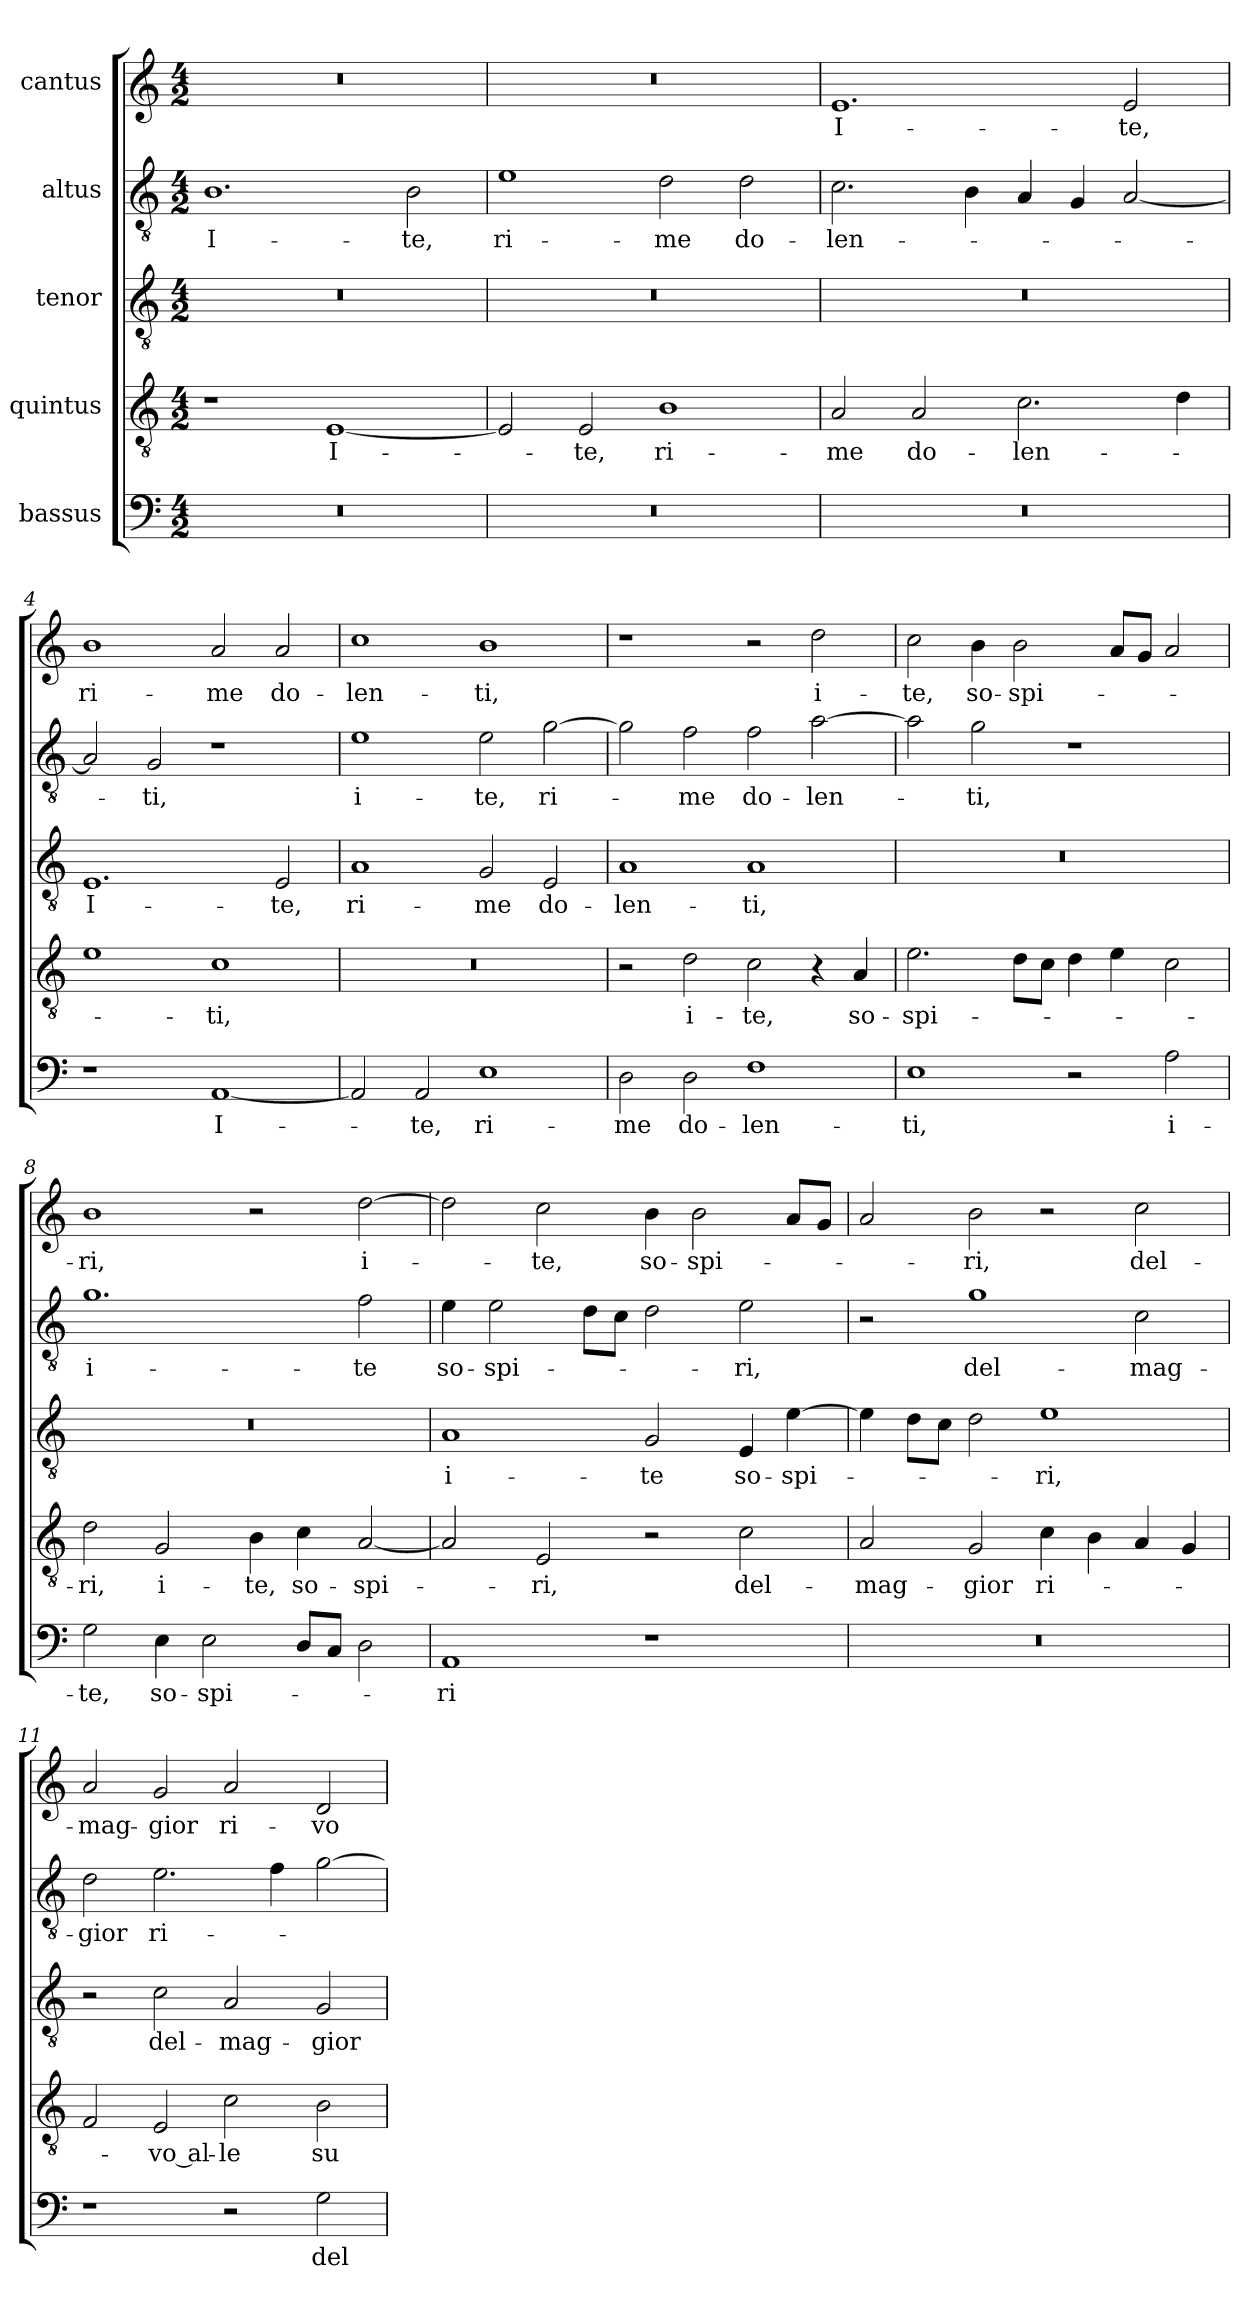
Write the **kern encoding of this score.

**kern	**text	**kern	**text	**kern	**text	**kern	**text	**kern	**text
*part5	*part5	*part4	*part4	*part3	*part3	*part2	*part2	*part1	*part1
*staff5	*staff5	*staff4	*staff4	*staff3	*staff3	*staff2	*staff2	*staff1	*staff1
*I"bassus	*	*I"quintus	*	*I"tenor	*	*I"altus	*	*I"cantus	*
*clefF4	*	*clefGv2	*	*clefGv2	*	*clefGv2	*	*clefG2	*
*k[]	*	*k[]	*	*k[]	*	*k[]	*	*k[]	*
*M4/2	*	*M4/2	*	*M4/2	*	*M4/2	*	*M4/2	*
=1	=1	=1	=1	=1	=1	=1	=1	=1	=1
0r	.	1r	.	0r	.	1.B\	I-	0r	.
.	.	[1E/	I-	.	.	.	.	.	.
.	.	.	.	.	.	2B\	-te,	.	.
=2	=2	=2	=2	=2	=2	=2	=2	=2	=2
0r	.	2E/]	.	0r	.	1e\	ri-	0r	.
.	.	2E/	-te,	.	.	.	.	.	.
.	.	1B\	ri-	.	.	2d\	-me	.	.
.	.	.	.	.	.	2d\	do-	.	.
=3	=3	=3	=3	=3	=3	=3	=3	=3	=3
0r	.	2A/	-me	0r	.	2.c\	-len-	1.e/	I-
.	.	2A/	do-	.	.	.	.	.	.
.	.	.	.	.	.	4B\	.	.	.
.	.	2.c\	-len-	.	.	4A/	.	.	.
.	.	.	.	.	.	4G/	.	.	.
.	.	.	.	.	.	[2A/	.	2e/	-te,
.	.	4d\	.	.	.	.	.	.	.
=4	=4	=4	=4	=4	=4	=4	=4	=4	=4
1r	.	1e\	.	1.E/	I-	2A/]	.	1b\	ri-
.	.	.	.	.	.	2G/	-ti,	.	.
[1AA/	I-	1c\	-ti,	.	.	1r	.	2a/	-me
.	.	.	.	2E/	-te,	.	.	2a/	do-
=5	=5	=5	=5	=5	=5	=5	=5	=5	=5
2AA/]	.	0r	.	1A/	ri-	1e\	i-	1cc\	-len-
2AA/	-te,	.	.	.	.	.	.	.	.
1E\	ri-	.	.	2G/	-me	2e\	-te,	1b\	-ti,
.	.	.	.	2E/	do-	[2g\	ri-	.	.
=6	=6	=6	=6	=6	=6	=6	=6	=6	=6
2D\	-me	2r	.	1A/	-len-	2g\]	.	1r	.
2D\	do-	2d\	i-	.	.	2f\	-me	.	.
1F\	-len-	2c\	-te,	1A/	-ti,	2f\	do-	2r	.
.	.	4r	.	.	.	[2a\	-len-	2dd\	i-
.	.	4A/	so-	.	.	.	.	.	.
=7	=7	=7	=7	=7	=7	=7	=7	=7	=7
1E\	-ti,	2.e\	-spi-	0r	.	2a\]	.	2cc\	-te,
.	.	.	.	.	.	2g\	-ti,	4b\	so-
.	.	8d\L	.	.	.	.	.	2b\	-spi-
.	.	8c\J	.	.	.	.	.	.	.
2r	.	4d\	.	.	.	1r	.	.	.
.	.	4e\	.	.	.	.	.	8a/L	.
.	.	.	.	.	.	.	.	8g/J	.
2A\	i-	2c\	.	.	.	.	.	2a/	.
=8	=8	=8	=8	=8	=8	=8	=8	=8	=8
2G\	-te,	2d\	-ri,	0r	.	1.g\	i-	1b\	-ri,
4E\	so-	2G/	i-	.	.	.	.	.	.
2E\	-spi-	.	.	.	.	.	.	.	.
.	.	4B\	-te,	.	.	.	.	2r	.
8D/L	.	4c\	so-	.	.	.	.	.	.
8C/J	.	.	.	.	.	.	.	.	.
2D\	.	[2A/	-spi-	.	.	2f\	-te	[2dd\	i-
=9	=9	=9	=9	=9	=9	=9	=9	=9	=9
1AA/	-ri	2A/]	.	1A/	i-	4e\	so-	2dd\]	.
.	.	.	.	.	.	2e\	-spi-	.	.
.	.	2E/	-ri,	.	.	.	.	2cc\	-te,
.	.	.	.	.	.	8d\L	.	.	.
.	.	.	.	.	.	8c\J	.	.	.
1r	.	2r	.	2G/	-te	2d\	.	4b\	so-
.	.	.	.	.	.	.	.	2b\	-spi-
.	.	2c\	del-	4E/	so-	2e\	-ri,	.	.
.	.	.	.	[4e\	-spi-	.	.	8a/L	.
.	.	.	.	.	.	.	.	8g/J	.
=10	=10	=10	=10	=10	=10	=10	=10	=10	=10
0r	.	2A/	mag-	4e\]	.	2r	.	2a/	.
.	.	.	.	8d\L	.	.	.	.	.
.	.	.	.	8c\J	.	.	.	.	.
.	.	2G/	-gior	2d\	.	1g\	del-	2b\	-ri,
.	.	4c\	ri-	1e\	-ri,	.	.	2r	.
.	.	4B\	.	.	.	.	.	.	.
.	.	4A/	.	.	.	2c\	mag-	2cc\	del-
.	.	4G/	.	.	.	.	.	.	.
=11	=11	=11	=11	=11	=11	=11	=11	=11	=11
1r	.	2F/	.	2r	.	2d\	-gior	2a/	mag-
.	.	2E/	-vo al-	2c\	del-	2.e\	ri-	2g/	-gior
2r	.	2c\	-le	2A/	mag-	.	.	2a/	ri-
.	.	.	.	.	.	4f\	.	.	.
2G\	del-	2B\	su-	2G/	-gior	[2g\	.	2d/	-vo
=	=	=	=	=	=	=	=	=	=
*-	*-	*-	*-	*-	*-	*-	*-	*-	*-
